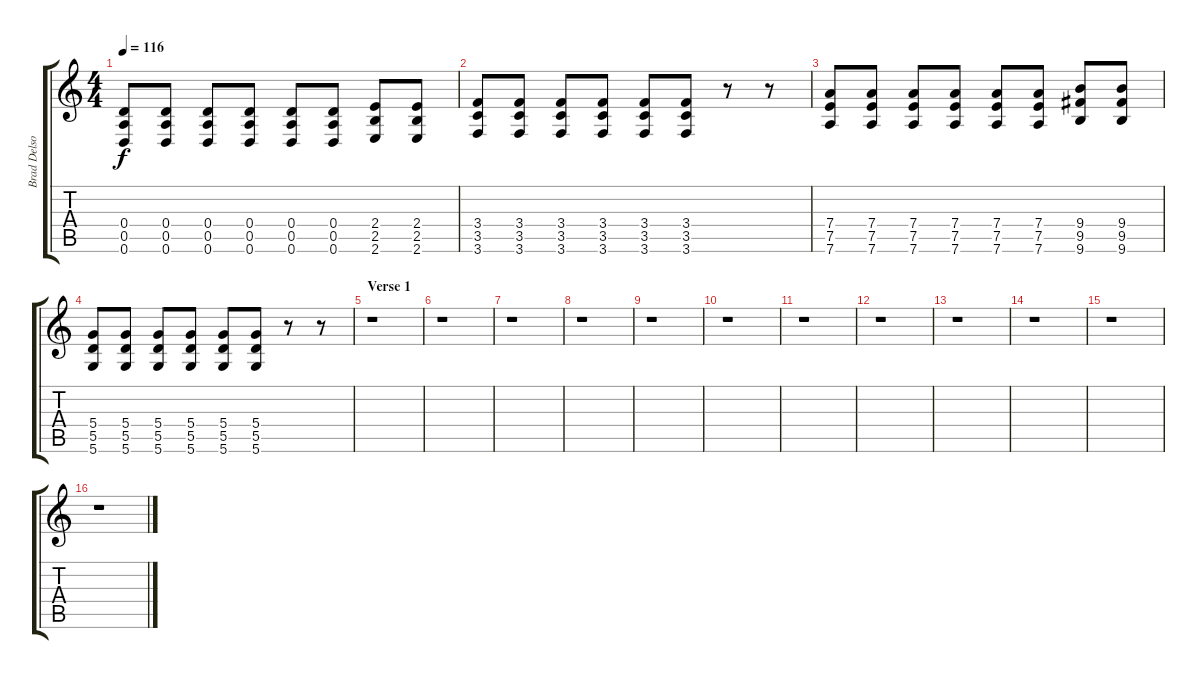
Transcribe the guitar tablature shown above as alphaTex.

\track ("Brad Delson (Guitar)" "Brad Delso") {instrument distortionguitar}
\staff {score tabs}
\tuning (E4 B3 G3 D3 A2 D2) {hide}
\ts (4 4)
\tempo 116
\clef g2
\ks c
(0.4 0.5 0.6).8{dy f} (0.4 0.5 0.6).8 (0.4 0.5 0.6).8 (0.4 0.5 0.6).8 (0.4 0.5 0.6).8 (0.4 0.5 0.6).8 (2.4 2.5 2.6).8 (2.4 2.5 2.6).8 |
(3.4 3.5 3.6).8 (3.4 3.5 3.6).8 (3.4 3.5 3.6).8 (3.4 3.5 3.6).8 (3.4 3.5 3.6).8 (3.4 3.5 3.6).8 r.8 r.8 |
(7.4 7.5 7.6).8 (7.4 7.5 7.6).8 (7.4 7.5 7.6).8 (7.4 7.5 7.6).8 (7.4 7.5 7.6).8 (7.4 7.5 7.6).8 (9.4 9.5 9.6).8 (9.4 9.5 9.6).8 |
(5.4 5.5 5.6).8 (5.4 5.5 5.6).8 (5.4 5.5 5.6).8 (5.4 5.5 5.6).8 (5.4 5.5 5.6).8 (5.4 5.5 5.6).8 r.8 r.8 |
\section ("" "Verse 1")
r.1 |
r.1 |
r.1 |
r.1 |
r.1 |
r.1 |
r.1 |
r.1 |
r.1 |
r.1 |
r.1 |
r.1
